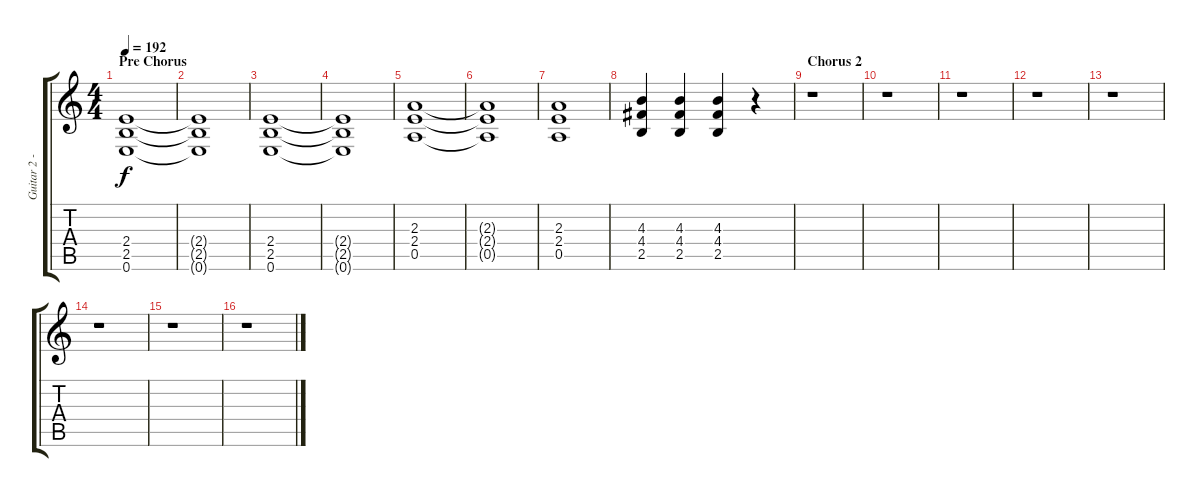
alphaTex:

\track ("Guitar 2 - Distortion" "Guitar 2 -") {instrument distortionguitar}
\staff {score tabs}
\tuning (E4 B3 G3 D3 A2 E2) {hide}
\ts (4 4)
\section ("" "Pre Chorus")
\tempo 192
\clef g2
\ks c
(2.4 2.5 0.6).1{dy f} |
(2.4{t} 2.5{t} 0.6{t}).1 |
(2.4 2.5 0.6).1 |
(2.4{t} 2.5{t} 0.6{t}).1 |
(2.3 2.4 0.5).1 |
(2.3{t} 2.4{t} 0.5{t}).1 |
(2.3 2.4 0.5).1 |
(4.3 4.4 2.5).4 (4.3 4.4 2.5).4 (4.3 4.4 2.5).4 r.4 |
\section ("" "Chorus 2")
r.1 |
r.1 |
r.1 |
r.1 |
r.1 |
r.1 |
r.1 |
r.1
